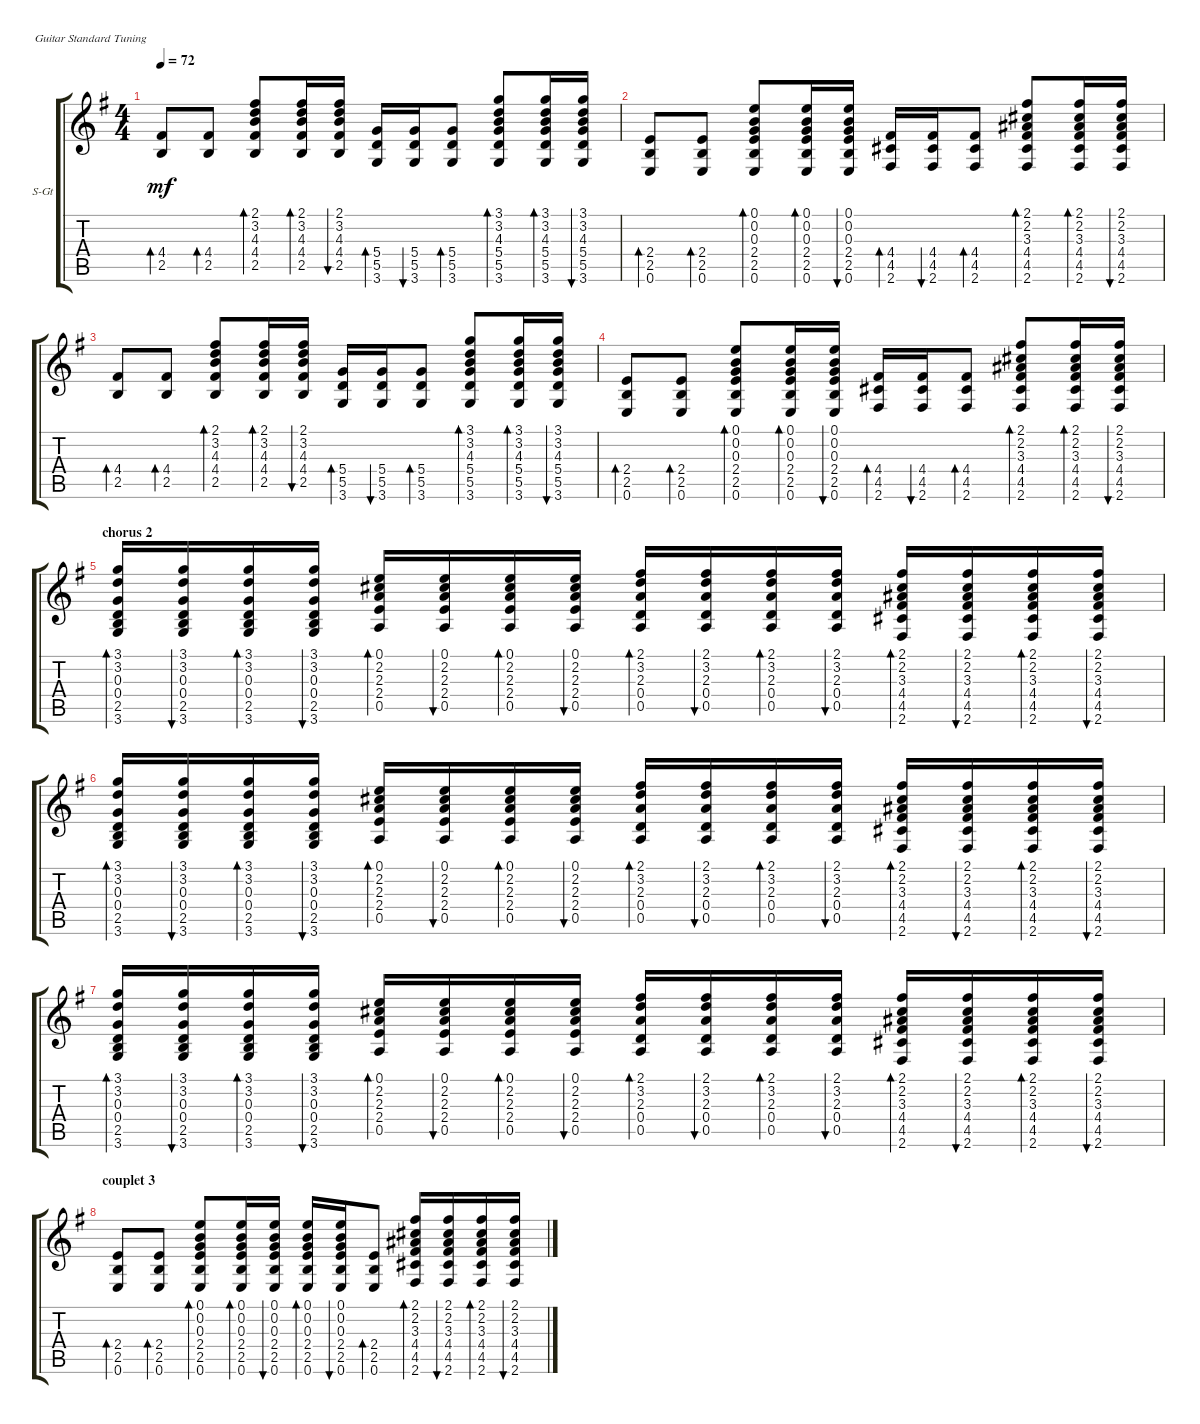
\defaultSystemsLayout 4
\bracketExtendMode groupsimilarinstruments
\firstSystemTrackNameOrientation horizontal
\otherSystemsTrackNameOrientation horizontal
\track ("Steel Guitar" "S-Gt") {instrument acousticguitarsteel}
\staff {score tabs}
\tuning (E4 B3 G3 D3 A2 E2)
\ts (4 4)
\tempo 72
\clef g2
\ks eminor
(2.5 4.4).8{bd 30 dy mf} (2.5 4.4).8{bd 30} (2.5 4.4 4.3 3.2 2.1).8{bd 30} (2.5 4.4 4.3 3.2 2.1).16{bd 30} (2.5 4.4 4.3 3.2 2.1).16{bu 30} (3.6 5.5 5.4).16{bd 30} (3.6 5.5 5.4).16{bu 30} (3.6 5.5 5.4).8{bd 30} (3.6 5.5 3.1 3.2 4.3 5.4).8{bd 30} (3.6 5.5 3.1 3.2 4.3 5.4).16{bd 30} (3.6 5.5 3.1 3.2 4.3 5.4).16{bu 30} |
(2.5 2.4 0.6).8{bd 30} (2.5 2.4 0.6).8{bd 30} (2.5 2.4 0.3 0.2 0.1 0.6).8{bd 30} (2.5 2.4 0.3 0.2 0.1 0.6).16{bd 30} (2.5 2.4 0.3 0.2 0.1 0.6).16{bu 30} (2.6 4.5 4.4).16{bd 30} (2.6 4.5 4.4).16{bu 30} (2.6 4.5 4.4).8{bd 30} (2.6 4.5 2.1 2.2 3.3 4.4).8{bd 30} (2.6 4.5 2.1 2.2 3.3 4.4).16{bd 30} (2.6 4.5 2.1 2.2 3.3 4.4).16{bu 30} |
(2.5 4.4).8{bd 30} (2.5 4.4).8{bd 30} (2.5 4.4 4.3 3.2 2.1).8{bd 30} (2.5 4.4 4.3 3.2 2.1).16{bd 30} (2.5 4.4 4.3 3.2 2.1).16{bu 30} (3.6 5.5 5.4).16{bd 30} (3.6 5.5 5.4).16{bu 30} (3.6 5.5 5.4).8{bd 30} (3.6 5.5 3.1 3.2 4.3 5.4).8{bd 30} (3.6 5.5 3.1 3.2 4.3 5.4).16{bd 30} (3.6 5.5 3.1 3.2 4.3 5.4).16{bu 30} |
(2.5 2.4 0.6).8{bd 30} (2.5 2.4 0.6).8{bd 30} (2.5 2.4 0.3 0.2 0.1 0.6).8{bd 30} (2.5 2.4 0.3 0.2 0.1 0.6).16{bd 30} (2.5 2.4 0.3 0.2 0.1 0.6).16{bu 30} (2.6 4.5 4.4).16{bd 30} (2.6 4.5 4.4).16{bu 30} (2.6 4.5 4.4).8{bd 30} (2.6 4.5 2.1 2.2 3.3 4.4).8{bd 30} (2.6 4.5 2.1 2.2 3.3 4.4).16{bd 30} (2.6 4.5 2.1 2.2 3.3 4.4).16{bu 30} |
\section ("" "chorus 2")
(3.6 2.5 0.4 0.3 3.2 3.1).16{bd 30} (3.6 2.5 0.4 0.3 3.2 3.1).16{bu 30} (3.6 2.5 0.4 0.3 3.2 3.1).16{bd 30} (3.6 2.5 0.4 0.3 3.2 3.1).16{bu 30} (0.5 2.4 2.3 2.2 0.1).16{bd 30} (0.5 2.4 2.3 2.2 0.1).16{bu 30} (0.5 2.4 2.3 2.2 0.1).16{bd 30} (0.5 2.4 2.3 2.2 0.1).16{bu 30} (0.5 0.4 2.3 3.2 2.1).16{bd 30} (0.5 0.4 2.3 3.2 2.1).16{bu 30} (0.5 0.4 2.3 3.2 2.1).16{bd 30} (0.5 0.4 2.3 3.2 2.1).16{bu 30} (2.6 4.5 4.4 3.3 2.2 2.1).16{bd 30} (2.6 4.5 4.4 3.3 2.2 2.1).16{bu 30} (2.6 4.5 4.4 3.3 2.2 2.1).16{bd 30} (2.6 4.5 4.4 3.3 2.2 2.1).16{bu 30} |
(3.6 2.5 0.4 0.3 3.2 3.1).16{bd 30} (3.6 2.5 0.4 0.3 3.2 3.1).16{bu 30} (3.6 2.5 0.4 0.3 3.2 3.1).16{bd 30} (3.6 2.5 0.4 0.3 3.2 3.1).16{bu 30} (0.5 2.4 2.3 2.2 0.1).16{bd 30} (0.5 2.4 2.3 2.2 0.1).16{bu 30} (0.5 2.4 2.3 2.2 0.1).16{bd 30} (0.5 2.4 2.3 2.2 0.1).16{bu 30} (0.5 0.4 2.3 3.2 2.1).16{bd 30} (0.5 0.4 2.3 3.2 2.1).16{bu 30} (0.5 0.4 2.3 3.2 2.1).16{bd 30} (0.5 0.4 2.3 3.2 2.1).16{bu 30} (2.6 4.5 4.4 3.3 2.2 2.1).16{bd 30} (2.6 4.5 4.4 3.3 2.2 2.1).16{bu 30} (2.6 4.5 4.4 3.3 2.2 2.1).16{bd 30} (2.6 4.5 4.4 3.3 2.2 2.1).16{bu 30} |
(3.6 2.5 0.4 0.3 3.2 3.1).16{bd 30} (3.6 2.5 0.4 0.3 3.2 3.1).16{bu 30} (3.6 2.5 0.4 0.3 3.2 3.1).16{bd 30} (3.6 2.5 0.4 0.3 3.2 3.1).16{bu 30} (0.5 2.4 2.3 2.2 0.1).16{bd 30} (0.5 2.4 2.3 2.2 0.1).16{bu 30} (0.5 2.4 2.3 2.2 0.1).16{bd 30} (0.5 2.4 2.3 2.2 0.1).16{bu 30} (0.5 0.4 2.3 3.2 2.1).16{bd 30} (0.5 0.4 2.3 3.2 2.1).16{bu 30} (0.5 0.4 2.3 3.2 2.1).16{bd 30} (0.5 0.4 2.3 3.2 2.1).16{bu 30} (2.6 4.5 4.4 3.3 2.2 2.1).16{bd 30} (2.6 4.5 4.4 3.3 2.2 2.1).16{bu 30} (2.6 4.5 4.4 3.3 2.2 2.1).16{bd 30} (2.6 4.5 4.4 3.3 2.2 2.1).16{bu 30} |
\section ("" "couplet 3")
(2.5 2.4 0.6).8{bd 30} (2.5 2.4 0.6).8{bd 30} (2.5 2.4 0.3 0.2 0.1 0.6).8{bd 30} (2.5 2.4 0.3 0.2 0.1 0.6).16{bd 30} (2.5 2.4 0.3 0.2 0.1 0.6).16{bu 30} (2.5 2.4 0.3 0.2 0.1 0.6).16{bd 30} (2.5 2.4 0.3 0.2 0.1 0.6).16{bu 30} (2.5 2.4 0.6).8{bd 30} (2.6 4.5 2.1 2.2 3.3 4.4).16{bd 30} (2.6 4.5 2.1 2.2 3.3 4.4).16{bu 30} (2.6 4.5 2.1 2.2 3.3 4.4).16{bd 30} (2.6 4.5 2.1 2.2 3.3 4.4).16{bu 30}
